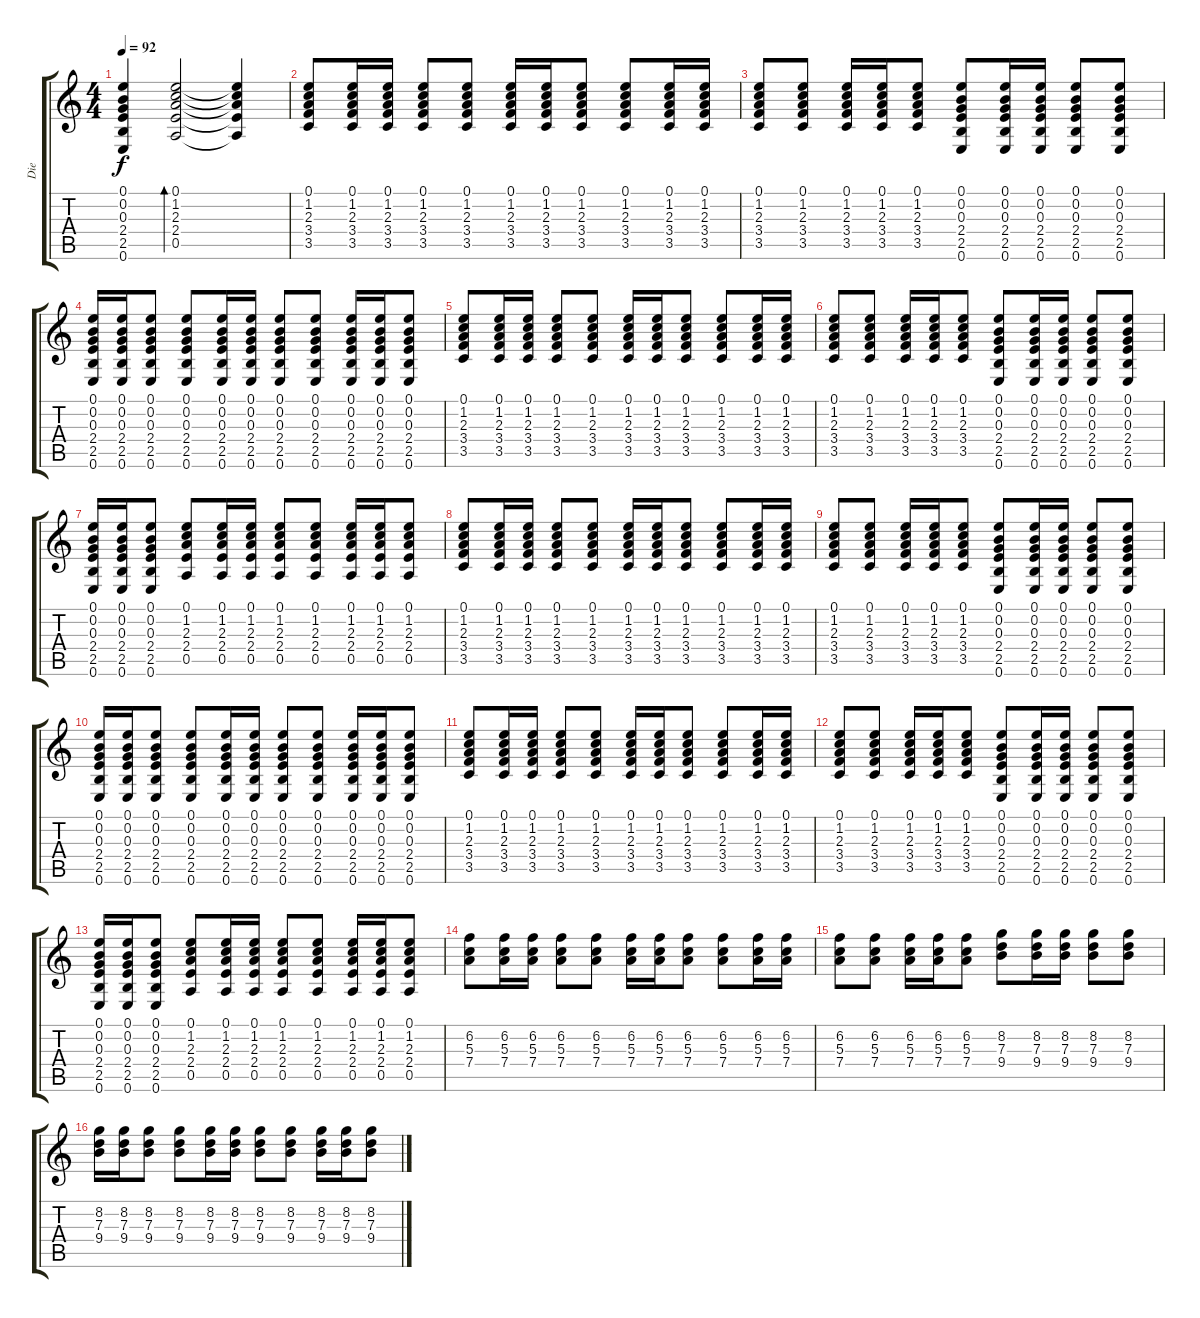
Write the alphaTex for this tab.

\track ("Die" "Die") {instrument acousticguitarsteel}
\staff {score tabs}
\tuning (E4 B3 G3 D3 A2 E2) {hide}
\ts (4 4)
\tempo 92
\clef g2
\ks c
(0.1{t} 0.2{t} 0.3{t} 2.4{t} 2.5{t} 0.6{t}).4{dy f} (0.1 1.2 2.3 2.4 0.5).2{bd 240} (0.1{t} 1.2{t} 2.3{t} 2.4{t} 0.5{t}).4 |
(0.1 1.2 2.3 3.4 3.5).8 (0.1 1.2 2.3 3.4 3.5).16 (0.1 1.2 2.3 3.4 3.5).16 (0.1 1.2 2.3 3.4 3.5).8 (0.1 1.2 2.3 3.4 3.5).8 (0.1 1.2 2.3 3.4 3.5).16 (0.1 1.2 2.3 3.4 3.5).16 (0.1 1.2 2.3 3.4 3.5).8 (0.1 1.2 2.3 3.4 3.5).8 (0.1 1.2 2.3 3.4 3.5).16 (0.1 1.2 2.3 3.4 3.5).16 |
(0.1 1.2 2.3 3.4 3.5).8 (0.1 1.2 2.3 3.4 3.5).8 (0.1 1.2 2.3 3.4 3.5).16 (0.1 1.2 2.3 3.4 3.5).16 (0.1 1.2 2.3 3.4 3.5).8 (0.1 0.2 0.3 2.4 2.5 0.6).8 (0.1 0.2 0.3 2.4 2.5 0.6).16 (0.1 0.2 0.3 2.4 2.5 0.6).16 (0.1 0.2 0.3 2.4 2.5 0.6).8 (0.1 0.2 0.3 2.4 2.5 0.6).8 |
(0.1 0.2 0.3 2.4 2.5 0.6).16 (0.1 0.2 0.3 2.4 2.5 0.6).16 (0.1 0.2 0.3 2.4 2.5 0.6).8 (0.1 0.2 0.3 2.4 2.5 0.6).8 (0.1 0.2 0.3 2.4 2.5 0.6).16 (0.1 0.2 0.3 2.4 2.5 0.6).16 (0.1 0.2 0.3 2.4 2.5 0.6).8 (0.1 0.2 0.3 2.4 2.5 0.6).8 (0.1 0.2 0.3 2.4 2.5 0.6).16 (0.1 0.2 0.3 2.4 2.5 0.6).16 (0.1 0.2 0.3 2.4 2.5 0.6).8 |
(0.1 1.2 2.3 3.4 3.5).8 (0.1 1.2 2.3 3.4 3.5).16 (0.1 1.2 2.3 3.4 3.5).16 (0.1 1.2 2.3 3.4 3.5).8 (0.1 1.2 2.3 3.4 3.5).8 (0.1 1.2 2.3 3.4 3.5).16 (0.1 1.2 2.3 3.4 3.5).16 (0.1 1.2 2.3 3.4 3.5).8 (0.1 1.2 2.3 3.4 3.5).8 (0.1 1.2 2.3 3.4 3.5).16 (0.1 1.2 2.3 3.4 3.5).16 |
(0.1 1.2 2.3 3.4 3.5).8 (0.1 1.2 2.3 3.4 3.5).8 (0.1 1.2 2.3 3.4 3.5).16 (0.1 1.2 2.3 3.4 3.5).16 (0.1 1.2 2.3 3.4 3.5).8 (0.1 0.2 0.3 2.4 2.5 0.6).8 (0.1 0.2 0.3 2.4 2.5 0.6).16 (0.1 0.2 0.3 2.4 2.5 0.6).16 (0.1 0.2 0.3 2.4 2.5 0.6).8 (0.1 0.2 0.3 2.4 2.5 0.6).8 |
(0.1 0.2 0.3 2.4 2.5 0.6).16 (0.1 0.2 0.3 2.4 2.5 0.6).16 (0.1 0.2 0.3 2.4 2.5 0.6).8 (0.1 1.2 2.3 2.4 0.5).8 (0.1 1.2 2.3 2.4 0.5).16 (0.1 1.2 2.3 2.4 0.5).16 (0.1 1.2 2.3 2.4 0.5).8 (0.1 1.2 2.3 2.4 0.5).8 (0.1 1.2 2.3 2.4 0.5).16 (0.1 1.2 2.3 2.4 0.5).16 (0.1 1.2 2.3 2.4 0.5).8 |
(0.1 1.2 2.3 3.4 3.5).8 (0.1 1.2 2.3 3.4 3.5).16 (0.1 1.2 2.3 3.4 3.5).16 (0.1 1.2 2.3 3.4 3.5).8 (0.1 1.2 2.3 3.4 3.5).8 (0.1 1.2 2.3 3.4 3.5).16 (0.1 1.2 2.3 3.4 3.5).16 (0.1 1.2 2.3 3.4 3.5).8 (0.1 1.2 2.3 3.4 3.5).8 (0.1 1.2 2.3 3.4 3.5).16 (0.1 1.2 2.3 3.4 3.5).16 |
(0.1 1.2 2.3 3.4 3.5).8 (0.1 1.2 2.3 3.4 3.5).8 (0.1 1.2 2.3 3.4 3.5).16 (0.1 1.2 2.3 3.4 3.5).16 (0.1 1.2 2.3 3.4 3.5).8 (0.1 0.2 0.3 2.4 2.5 0.6).8 (0.1 0.2 0.3 2.4 2.5 0.6).16 (0.1 0.2 0.3 2.4 2.5 0.6).16 (0.1 0.2 0.3 2.4 2.5 0.6).8 (0.1 0.2 0.3 2.4 2.5 0.6).8 |
(0.1 0.2 0.3 2.4 2.5 0.6).16 (0.1 0.2 0.3 2.4 2.5 0.6).16 (0.1 0.2 0.3 2.4 2.5 0.6).8 (0.1 0.2 0.3 2.4 2.5 0.6).8 (0.1 0.2 0.3 2.4 2.5 0.6).16 (0.1 0.2 0.3 2.4 2.5 0.6).16 (0.1 0.2 0.3 2.4 2.5 0.6).8 (0.1 0.2 0.3 2.4 2.5 0.6).8 (0.1 0.2 0.3 2.4 2.5 0.6).16 (0.1 0.2 0.3 2.4 2.5 0.6).16 (0.1 0.2 0.3 2.4 2.5 0.6).8 |
(0.1 1.2 2.3 3.4 3.5).8 (0.1 1.2 2.3 3.4 3.5).16 (0.1 1.2 2.3 3.4 3.5).16 (0.1 1.2 2.3 3.4 3.5).8 (0.1 1.2 2.3 3.4 3.5).8 (0.1 1.2 2.3 3.4 3.5).16 (0.1 1.2 2.3 3.4 3.5).16 (0.1 1.2 2.3 3.4 3.5).8 (0.1 1.2 2.3 3.4 3.5).8 (0.1 1.2 2.3 3.4 3.5).16 (0.1 1.2 2.3 3.4 3.5).16 |
(0.1 1.2 2.3 3.4 3.5).8 (0.1 1.2 2.3 3.4 3.5).8 (0.1 1.2 2.3 3.4 3.5).16 (0.1 1.2 2.3 3.4 3.5).16 (0.1 1.2 2.3 3.4 3.5).8 (0.1 0.2 0.3 2.4 2.5 0.6).8 (0.1 0.2 0.3 2.4 2.5 0.6).16 (0.1 0.2 0.3 2.4 2.5 0.6).16 (0.1 0.2 0.3 2.4 2.5 0.6).8 (0.1 0.2 0.3 2.4 2.5 0.6).8 |
(0.1 0.2 0.3 2.4 2.5 0.6).16 (0.1 0.2 0.3 2.4 2.5 0.6).16 (0.1 0.2 0.3 2.4 2.5 0.6).8 (0.1 1.2 2.3 2.4 0.5).8 (0.1 1.2 2.3 2.4 0.5).16 (0.1 1.2 2.3 2.4 0.5).16 (0.1 1.2 2.3 2.4 0.5).8 (0.1 1.2 2.3 2.4 0.5).8 (0.1 1.2 2.3 2.4 0.5).16 (0.1 1.2 2.3 2.4 0.5).16 (0.1 1.2 2.3 2.4 0.5).8 |
(6.2 5.3 7.4).8 (6.2 5.3 7.4).16 (6.2 5.3 7.4).16 (6.2 5.3 7.4).8 (6.2 5.3 7.4).8 (6.2 5.3 7.4).16 (6.2 5.3 7.4).16 (6.2 5.3 7.4).8 (6.2 5.3 7.4).8 (6.2 5.3 7.4).16 (6.2 5.3 7.4).16 |
(6.2 5.3 7.4).8 (6.2 5.3 7.4).8 (6.2 5.3 7.4).16 (6.2 5.3 7.4).16 (6.2 5.3 7.4).8 (8.2 7.3 9.4).8 (8.2 7.3 9.4).16 (8.2 7.3 9.4).16 (8.2 7.3 9.4).8 (8.2 7.3 9.4).8 |
(8.2 7.3 9.4).16 (8.2 7.3 9.4).16 (8.2 7.3 9.4).8 (8.2 7.3 9.4).8 (8.2 7.3 9.4).16 (8.2 7.3 9.4).16 (8.2 7.3 9.4).8 (8.2 7.3 9.4).8 (8.2 7.3 9.4).16 (8.2 7.3 9.4).16 (8.2 7.3 9.4).8
